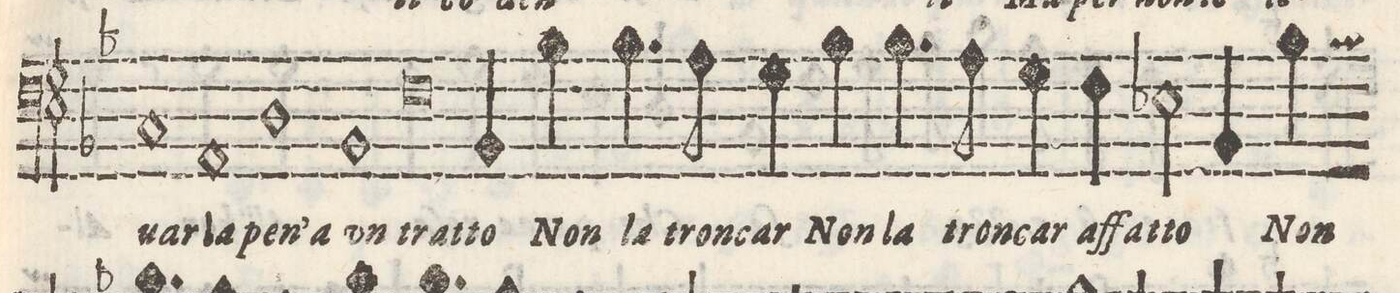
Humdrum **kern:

**kern	**text
*I"BASSO	*
*clefF4	*
*k[b-]	*
*met(C)	*
*M4/4	*
1C	-uar
=35-	=35-
1AA	la
=36-	=36-
1D	pen' a
=37-	=37-
1BB-	un
=38-	=38-
0F	tra-
=39-	=39-
=40-	=40-
4BB-/	-tto
4B-\	Non
4.B-\	la
8A\	tron-
=41-	=41-
4G\	-car
4B-\	Nan
4.B-\	la
8A\	tron-
=42-	=42-
4G\	-car
4F\	a-
2E-X\	-ffa-
=43-	=43-
4BB-/	-tto
4B-\	Non
*-	*-
